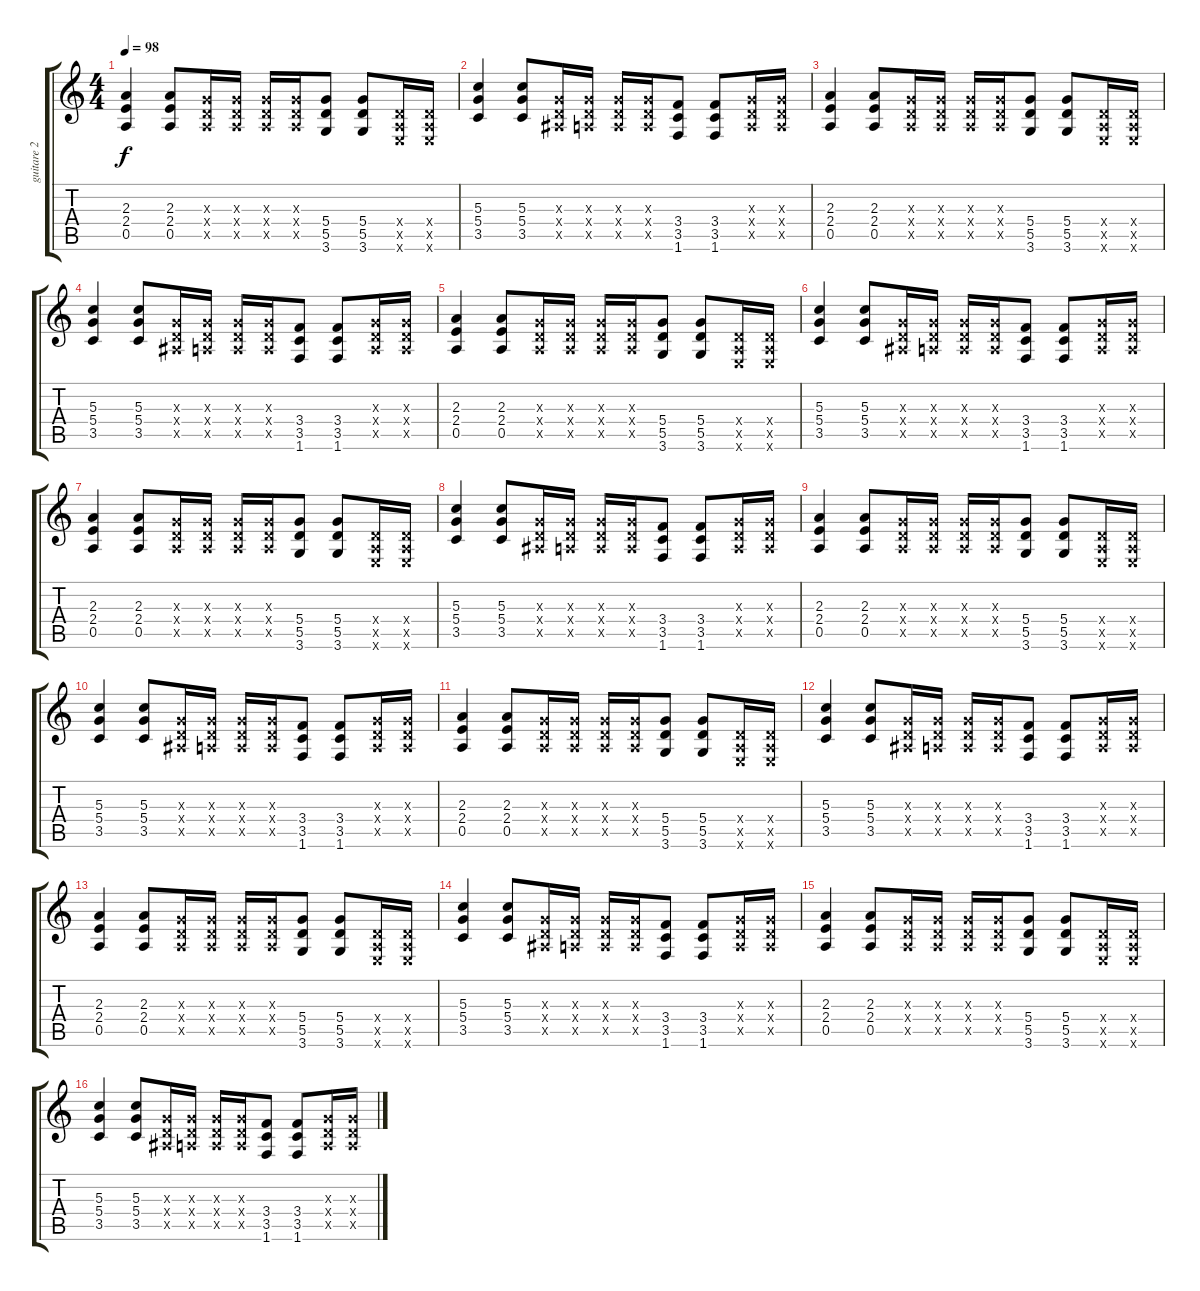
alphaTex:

\track ("guitare 2" "guitare 2") {instrument acousticguitarsteel}
\staff {score tabs}
\tuning (E4 B3 G3 D3 A2 E2) {hide}
\ts (4 4)
\tempo 98
\clef g2
\ks c
(2.3 2.4 0.5).4{dy f} (2.3 2.4 0.5).8 (0.3{x} 0.4{x} 0.5{x}).16 (0.3{x} 0.4{x} 0.5{x}).16 (0.3{x} 0.4{x} 0.5{x}).16 (0.3{x} 0.4{x} 0.5{x}).16 (5.4 5.5 3.6).8 (5.4 5.5 3.6).8 (0.4{x} 0.5{x} 0.6{x}).16 (0.4{x} 0.5{x} 0.6{x}).16 |
(5.3 5.4 3.5).4 (5.3 5.4 3.5).8 (0.3{x} 0.4{x} 1.5{x}).16 (0.3{x} 0.4{x} 0.5{x}).16 (0.3{x} 0.4{x} 0.5{x}).16 (0.3{x} 0.4{x} 0.5{x}).16 (3.4 3.5 1.6).8 (3.4 3.5 1.6).8 (0.3{x} 0.4{x} 0.5{x}).16 (0.3{x} 0.4{x} 0.5{x}).16 |
(2.3 2.4 0.5).4 (2.3 2.4 0.5).8 (0.3{x} 0.4{x} 0.5{x}).16 (0.3{x} 0.4{x} 0.5{x}).16 (0.3{x} 0.4{x} 0.5{x}).16 (0.3{x} 0.4{x} 0.5{x}).16 (5.4 5.5 3.6).8 (5.4 5.5 3.6).8 (0.4{x} 0.5{x} 0.6{x}).16 (0.4{x} 0.5{x} 0.6{x}).16 |
(5.3 5.4 3.5).4 (5.3 5.4 3.5).8 (0.3{x} 0.4{x} 1.5{x}).16 (0.3{x} 0.4{x} 0.5{x}).16 (0.3{x} 0.4{x} 0.5{x}).16 (0.3{x} 0.4{x} 0.5{x}).16 (3.4 3.5 1.6).8 (3.4 3.5 1.6).8 (0.3{x} 0.4{x} 0.5{x}).16 (0.3{x} 0.4{x} 0.5{x}).16 |
(2.3 2.4 0.5).4 (2.3 2.4 0.5).8 (0.3{x} 0.4{x} 0.5{x}).16 (0.3{x} 0.4{x} 0.5{x}).16 (0.3{x} 0.4{x} 0.5{x}).16 (0.3{x} 0.4{x} 0.5{x}).16 (5.4 5.5 3.6).8 (5.4 5.5 3.6).8 (0.4{x} 0.5{x} 0.6{x}).16 (0.4{x} 0.5{x} 0.6{x}).16 |
(5.3 5.4 3.5).4 (5.3 5.4 3.5).8 (0.3{x} 0.4{x} 1.5{x}).16 (0.3{x} 0.4{x} 0.5{x}).16 (0.3{x} 0.4{x} 0.5{x}).16 (0.3{x} 0.4{x} 0.5{x}).16 (3.4 3.5 1.6).8 (3.4 3.5 1.6).8 (0.3{x} 0.4{x} 0.5{x}).16 (0.3{x} 0.4{x} 0.5{x}).16 |
(2.3 2.4 0.5).4 (2.3 2.4 0.5).8 (0.3{x} 0.4{x} 0.5{x}).16 (0.3{x} 0.4{x} 0.5{x}).16 (0.3{x} 0.4{x} 0.5{x}).16 (0.3{x} 0.4{x} 0.5{x}).16 (5.4 5.5 3.6).8 (5.4 5.5 3.6).8 (0.4{x} 0.5{x} 0.6{x}).16 (0.4{x} 0.5{x} 0.6{x}).16 |
(5.3 5.4 3.5).4 (5.3 5.4 3.5).8 (0.3{x} 0.4{x} 1.5{x}).16 (0.3{x} 0.4{x} 0.5{x}).16 (0.3{x} 0.4{x} 0.5{x}).16 (0.3{x} 0.4{x} 0.5{x}).16 (3.4 3.5 1.6).8 (3.4 3.5 1.6).8 (0.3{x} 0.4{x} 0.5{x}).16 (0.3{x} 0.4{x} 0.5{x}).16 |
(2.3 2.4 0.5).4 (2.3 2.4 0.5).8 (0.3{x} 0.4{x} 0.5{x}).16 (0.3{x} 0.4{x} 0.5{x}).16 (0.3{x} 0.4{x} 0.5{x}).16 (0.3{x} 0.4{x} 0.5{x}).16 (5.4 5.5 3.6).8 (5.4 5.5 3.6).8 (0.4{x} 0.5{x} 0.6{x}).16 (0.4{x} 0.5{x} 0.6{x}).16 |
(5.3 5.4 3.5).4 (5.3 5.4 3.5).8 (0.3{x} 0.4{x} 1.5{x}).16 (0.3{x} 0.4{x} 0.5{x}).16 (0.3{x} 0.4{x} 0.5{x}).16 (0.3{x} 0.4{x} 0.5{x}).16 (3.4 3.5 1.6).8 (3.4 3.5 1.6).8 (0.3{x} 0.4{x} 0.5{x}).16 (0.3{x} 0.4{x} 0.5{x}).16 |
(2.3 2.4 0.5).4 (2.3 2.4 0.5).8 (0.3{x} 0.4{x} 0.5{x}).16 (0.3{x} 0.4{x} 0.5{x}).16 (0.3{x} 0.4{x} 0.5{x}).16 (0.3{x} 0.4{x} 0.5{x}).16 (5.4 5.5 3.6).8 (5.4 5.5 3.6).8 (0.4{x} 0.5{x} 0.6{x}).16 (0.4{x} 0.5{x} 0.6{x}).16 |
(5.3 5.4 3.5).4 (5.3 5.4 3.5).8 (0.3{x} 0.4{x} 1.5{x}).16 (0.3{x} 0.4{x} 0.5{x}).16 (0.3{x} 0.4{x} 0.5{x}).16 (0.3{x} 0.4{x} 0.5{x}).16 (3.4 3.5 1.6).8 (3.4 3.5 1.6).8 (0.3{x} 0.4{x} 0.5{x}).16 (0.3{x} 0.4{x} 0.5{x}).16 |
(2.3 2.4 0.5).4 (2.3 2.4 0.5).8 (0.3{x} 0.4{x} 0.5{x}).16 (0.3{x} 0.4{x} 0.5{x}).16 (0.3{x} 0.4{x} 0.5{x}).16 (0.3{x} 0.4{x} 0.5{x}).16 (5.4 5.5 3.6).8 (5.4 5.5 3.6).8 (0.4{x} 0.5{x} 0.6{x}).16 (0.4{x} 0.5{x} 0.6{x}).16 |
(5.3 5.4 3.5).4 (5.3 5.4 3.5).8 (0.3{x} 0.4{x} 1.5{x}).16 (0.3{x} 0.4{x} 0.5{x}).16 (0.3{x} 0.4{x} 0.5{x}).16 (0.3{x} 0.4{x} 0.5{x}).16 (3.4 3.5 1.6).8 (3.4 3.5 1.6).8 (0.3{x} 0.4{x} 0.5{x}).16 (0.3{x} 0.4{x} 0.5{x}).16 |
(2.3 2.4 0.5).4 (2.3 2.4 0.5).8 (0.3{x} 0.4{x} 0.5{x}).16 (0.3{x} 0.4{x} 0.5{x}).16 (0.3{x} 0.4{x} 0.5{x}).16 (0.3{x} 0.4{x} 0.5{x}).16 (5.4 5.5 3.6).8 (5.4 5.5 3.6).8 (0.4{x} 0.5{x} 0.6{x}).16 (0.4{x} 0.5{x} 0.6{x}).16 |
(5.3 5.4 3.5).4 (5.3 5.4 3.5).8 (0.3{x} 0.4{x} 1.5{x}).16 (0.3{x} 0.4{x} 0.5{x}).16 (0.3{x} 0.4{x} 0.5{x}).16 (0.3{x} 0.4{x} 0.5{x}).16 (3.4 3.5 1.6).8 (3.4 3.5 1.6).8 (0.3{x} 0.4{x} 0.5{x}).16 (0.3{x} 0.4{x} 0.5{x}).16
